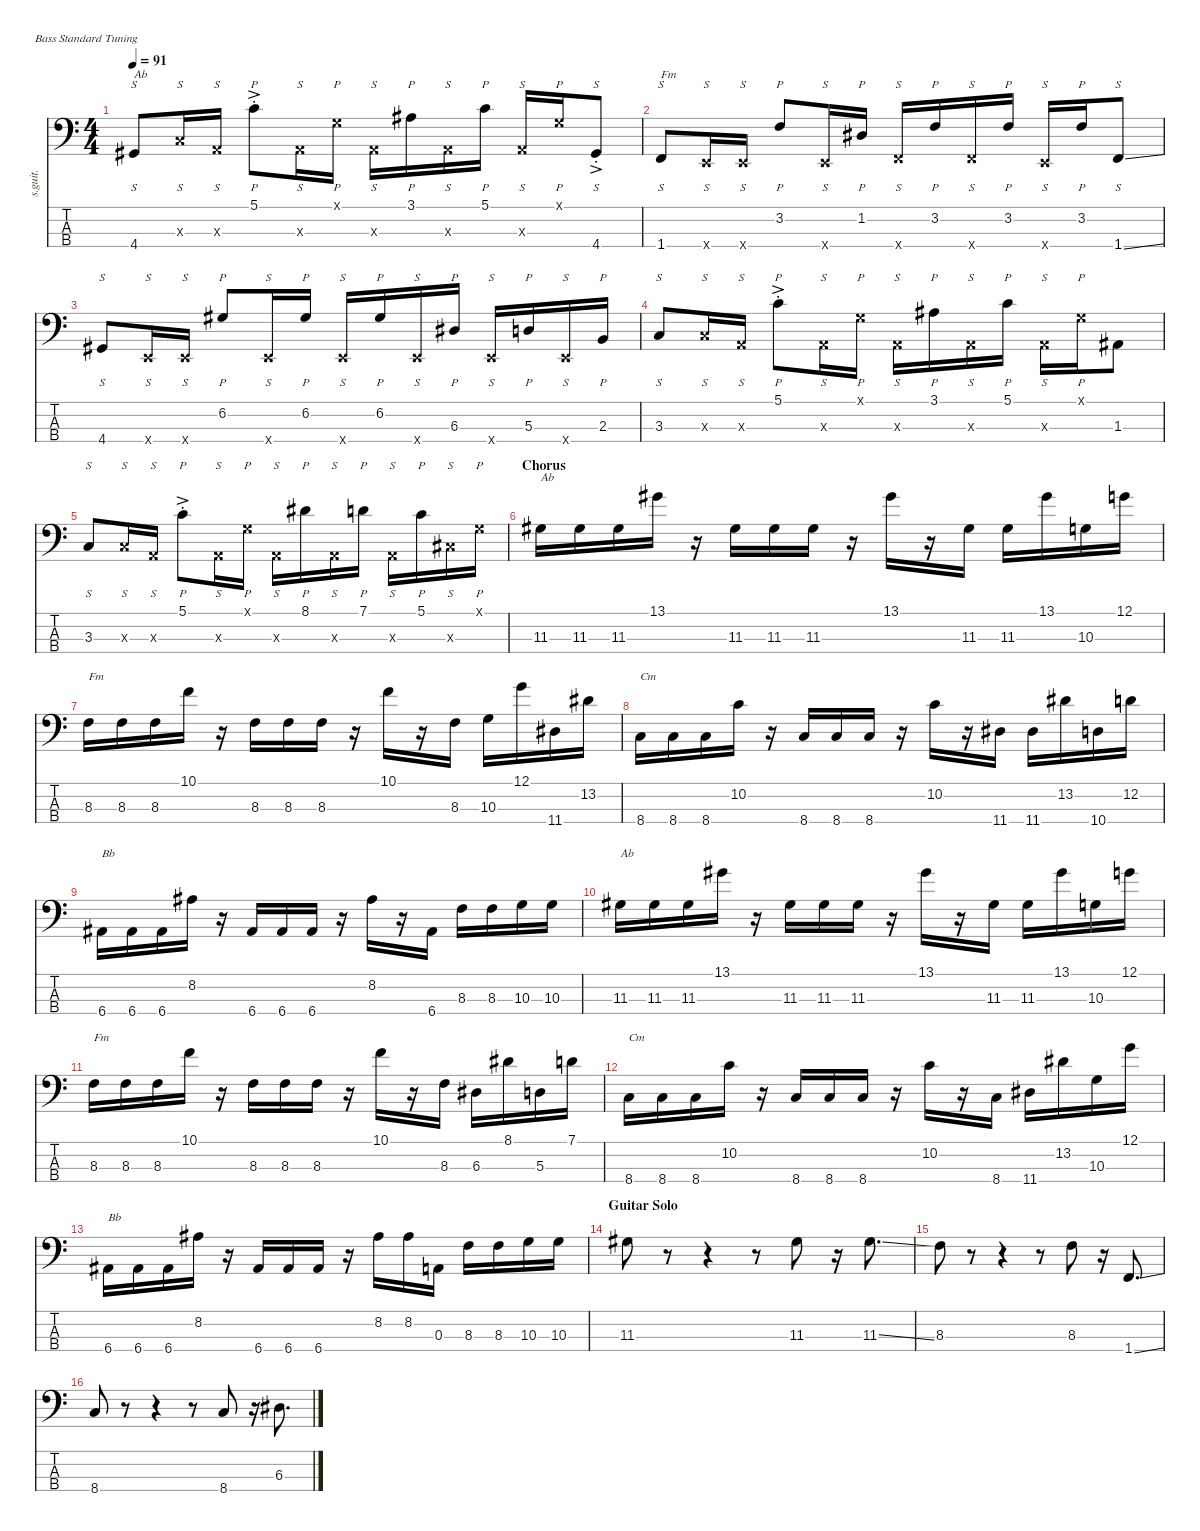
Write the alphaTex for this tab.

\defaultSystemsLayout 4
\hideDynamics
\bracketExtendMode nobrackets
\track ("Flea" "s.guit.") {instrument electricbassfinger}
\staff {score tabs}
\tuning (G2 D2 A1 E1)
\ts (4 4)
\tempo 91
\clef f4
\ks c
4.4{acc #}.8{s txt "Ab" dy mf} 3.3{x}.16{s} 0.3{x}.16{s} 5.1{ac st}.8{p dy mp} 0.3{x}.16{s dy mf} 0.1{x}.16{p} 0.3{x}.16{s} 3.1{acc #}.16{p} 0.3{x}.16{s} 5.1.16{p} 0.3{x}.16{s} 0.1{x}.16{p} 4.4{ac st acc #}.8{s dy mp} |
1.4.8{s txt "Fm" dy mf} 0.4{x}.16{s} 0.4{x}.16{s} 3.2.8{p} 0.4{x}.16{s} 1.2{acc #}.16{p} 1.4{x}.16{s} 3.2.16{p} 1.4{x}.16{s} 3.2.16{p} 0.4{x}.16{s} 3.2.16{p} 1.4{ss}.8{s} |
4.4{acc #}.8{s} 0.4{x}.16{s} 0.4{x}.16{s} 6.2{acc #}.8{p} 0.4{x}.16{s} 6.2{acc #}.16{p} 0.4{x}.16{s} 6.2{acc #}.16{p} 0.4{x}.16{s} 6.3{acc #}.16{p} 0.4{x}.16{s} 5.3.16{p} 0.4{x}.16{s} 2.3.16{p} |
3.3.8{s} 3.3{x}.16{s} 0.3{x}.16{s} 5.1{ac st}.8{p dy mp} 0.3{x}.16{s dy mf} 0.1{x}.16{p} 0.3{x}.16{s} 3.1{acc #}.16{p} 0.3{x}.16{s} 5.1.16{p} 0.3{x}.16{s} 0.1{x}.16{p} 1.3{acc #}.8 |
3.3.8{s} 3.3{x}.16{s} 0.3{x}.16{s} 5.1{ac st}.8{p dy mp} 0.3{x}.16{s dy mf} 0.1{x}.16{p} 0.3{x}.16{s} 8.1{acc #}.16{p} 0.3{x}.16{s} 7.1.16{p} 0.3{x}.16{s} 5.1.16{p} 4.3{x acc #}.16{s} 0.1{x}.16{p} |
\section ("" "Chorus")
11.3{acc #}.16{txt "Ab"} 11.3{acc #}.16 11.3{acc #}.16 13.1{acc #}.16 r.16 11.3{acc #}.16 11.3{acc #}.16 11.3{acc #}.16 r.16 13.1{acc #}.16 r.16 11.3{acc #}.16 11.3{acc #}.16 13.1{acc #}.16 10.3.16 12.1.16 |
8.3.16{txt "Fm"} 8.3.16 8.3.16 10.1.16 r.16 8.3.16 8.3.16 8.3.16 r.16 10.1.16 r.16 8.3.16 10.3.16 12.1.16 11.4{acc #}.16 13.2{acc #}.16 |
8.4.16{txt "Cm"} 8.4.16 8.4.16 10.2.16 r.16 8.4.16 8.4.16 8.4.16 r.16 10.2.16 r.16 11.4{acc #}.16 11.4{acc #}.16 13.2{acc #}.16 10.4.16 12.2.16 |
6.4{acc #}.16{txt "Bb"} 6.4{acc #}.16 6.4{acc #}.16 8.2{acc #}.16 r.16 6.4{acc #}.16 6.4{acc #}.16 6.4{acc #}.16 r.16 8.2{acc #}.16 r.16 6.4{acc #}.16 8.3.16 8.3.16 10.3.16 10.3.16 |
11.3{acc #}.16{txt "Ab"} 11.3{acc #}.16 11.3{acc #}.16 13.1{acc #}.16 r.16 11.3{acc #}.16 11.3{acc #}.16 11.3{acc #}.16 r.16 13.1{acc #}.16 r.16 11.3{acc #}.16 11.3{acc #}.16 13.1{acc #}.16 10.3.16 12.1.16 |
8.3.16{txt "Fm"} 8.3.16 8.3.16 10.1.16 r.16 8.3.16 8.3.16 8.3.16 r.16 10.1.16 r.16 8.3.16 6.3{acc #}.16 8.1{acc #}.16 5.3.16 7.1.16 |
8.4.16{txt "Cm"} 8.4.16 8.4.16 10.2.16 r.16 8.4.16 8.4.16 8.4.16 r.16 10.2.16 r.16 8.4.16 11.4{acc #}.16 13.2{acc #}.16 10.3.16 12.1.16 |
6.4{acc #}.16{txt "Bb"} 6.4{acc #}.16 6.4{acc #}.16 8.2{acc #}.16 r.16 6.4{acc #}.16 6.4{acc #}.16 6.4{acc #}.16 r.16 8.2{acc #}.16 8.2{acc #}.16 0.3.16 8.3.16 8.3.16 10.3.16 10.3.16 |
\section ("" "Guitar Solo")
11.3{acc #}.8 r.8 r.4 r.8 11.3{acc #}.8 r.16 11.3{ss acc #}.8{d} |
8.3.8 r.8 r.4 r.8 8.3.8 r.16 1.4{ss}.8{d} |
8.4.8 r.8 r.4 r.8 8.4.8 r.16 6.3{acc #}.8{d}
